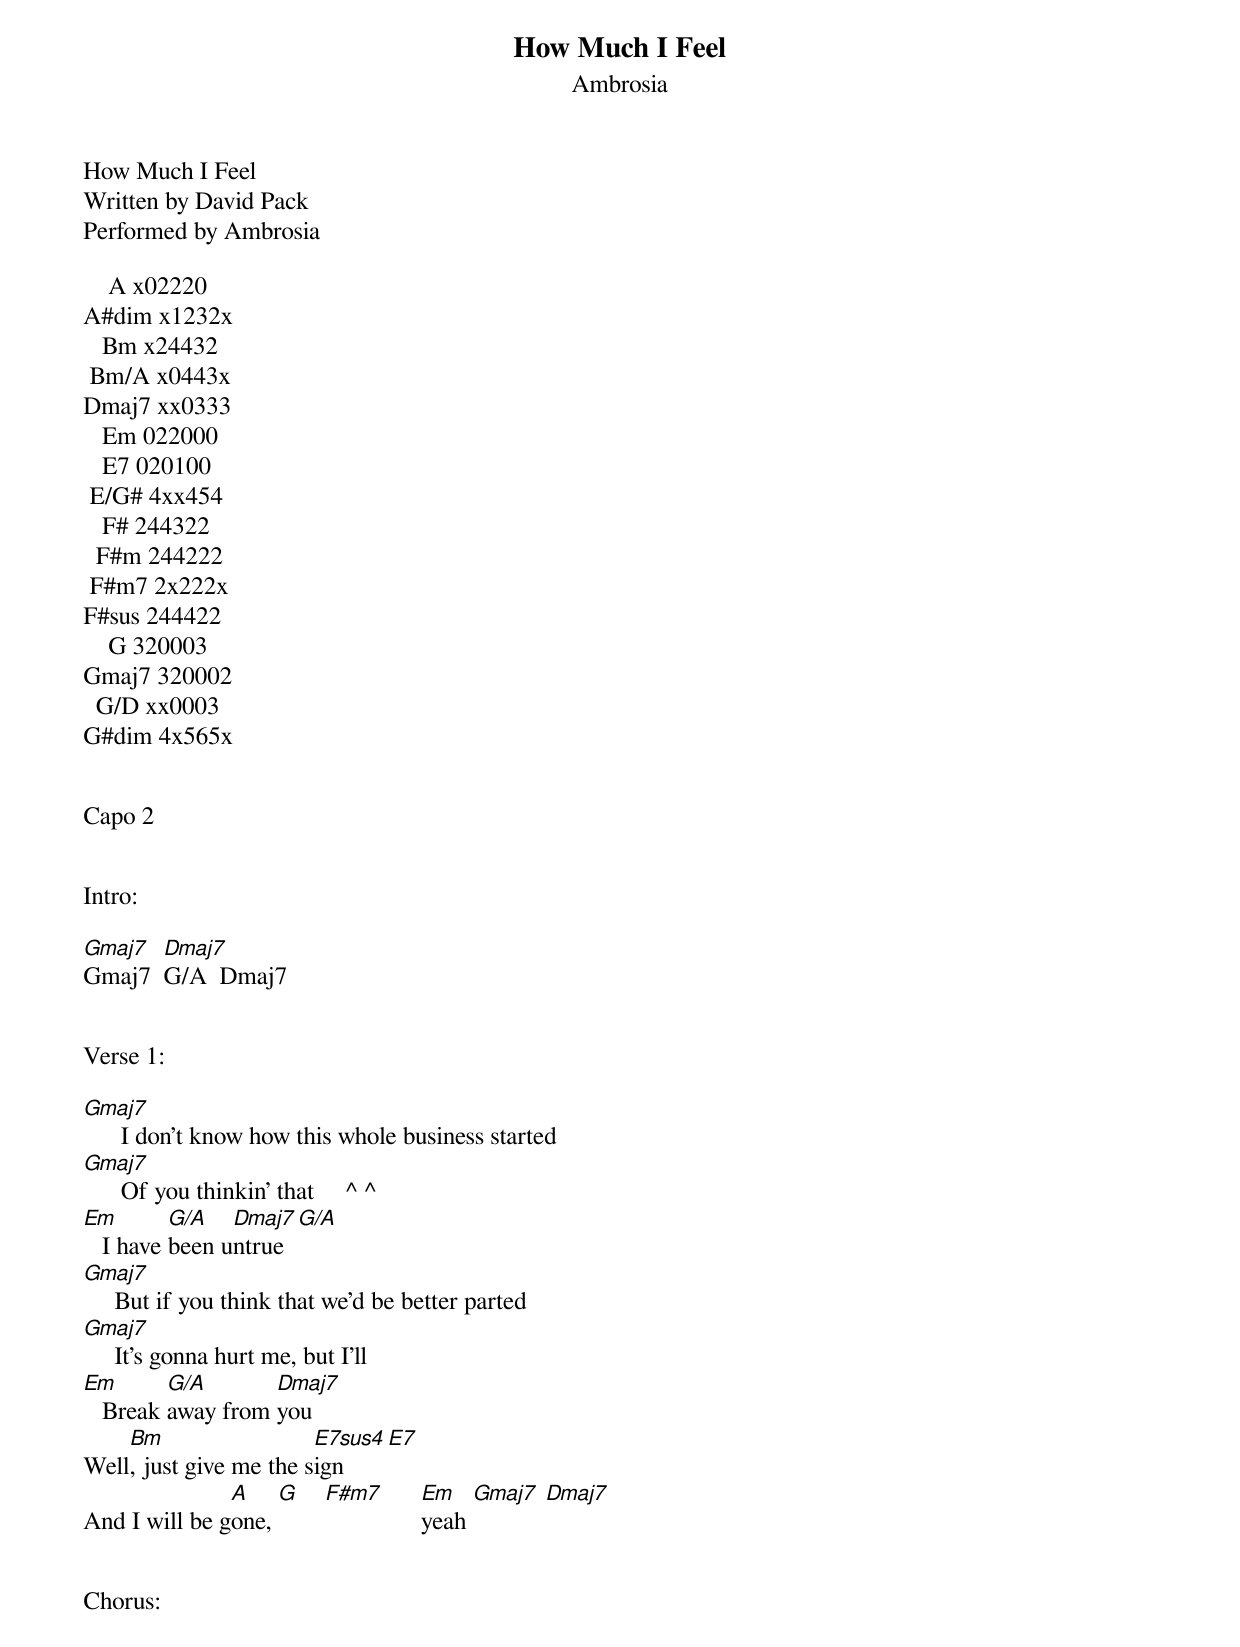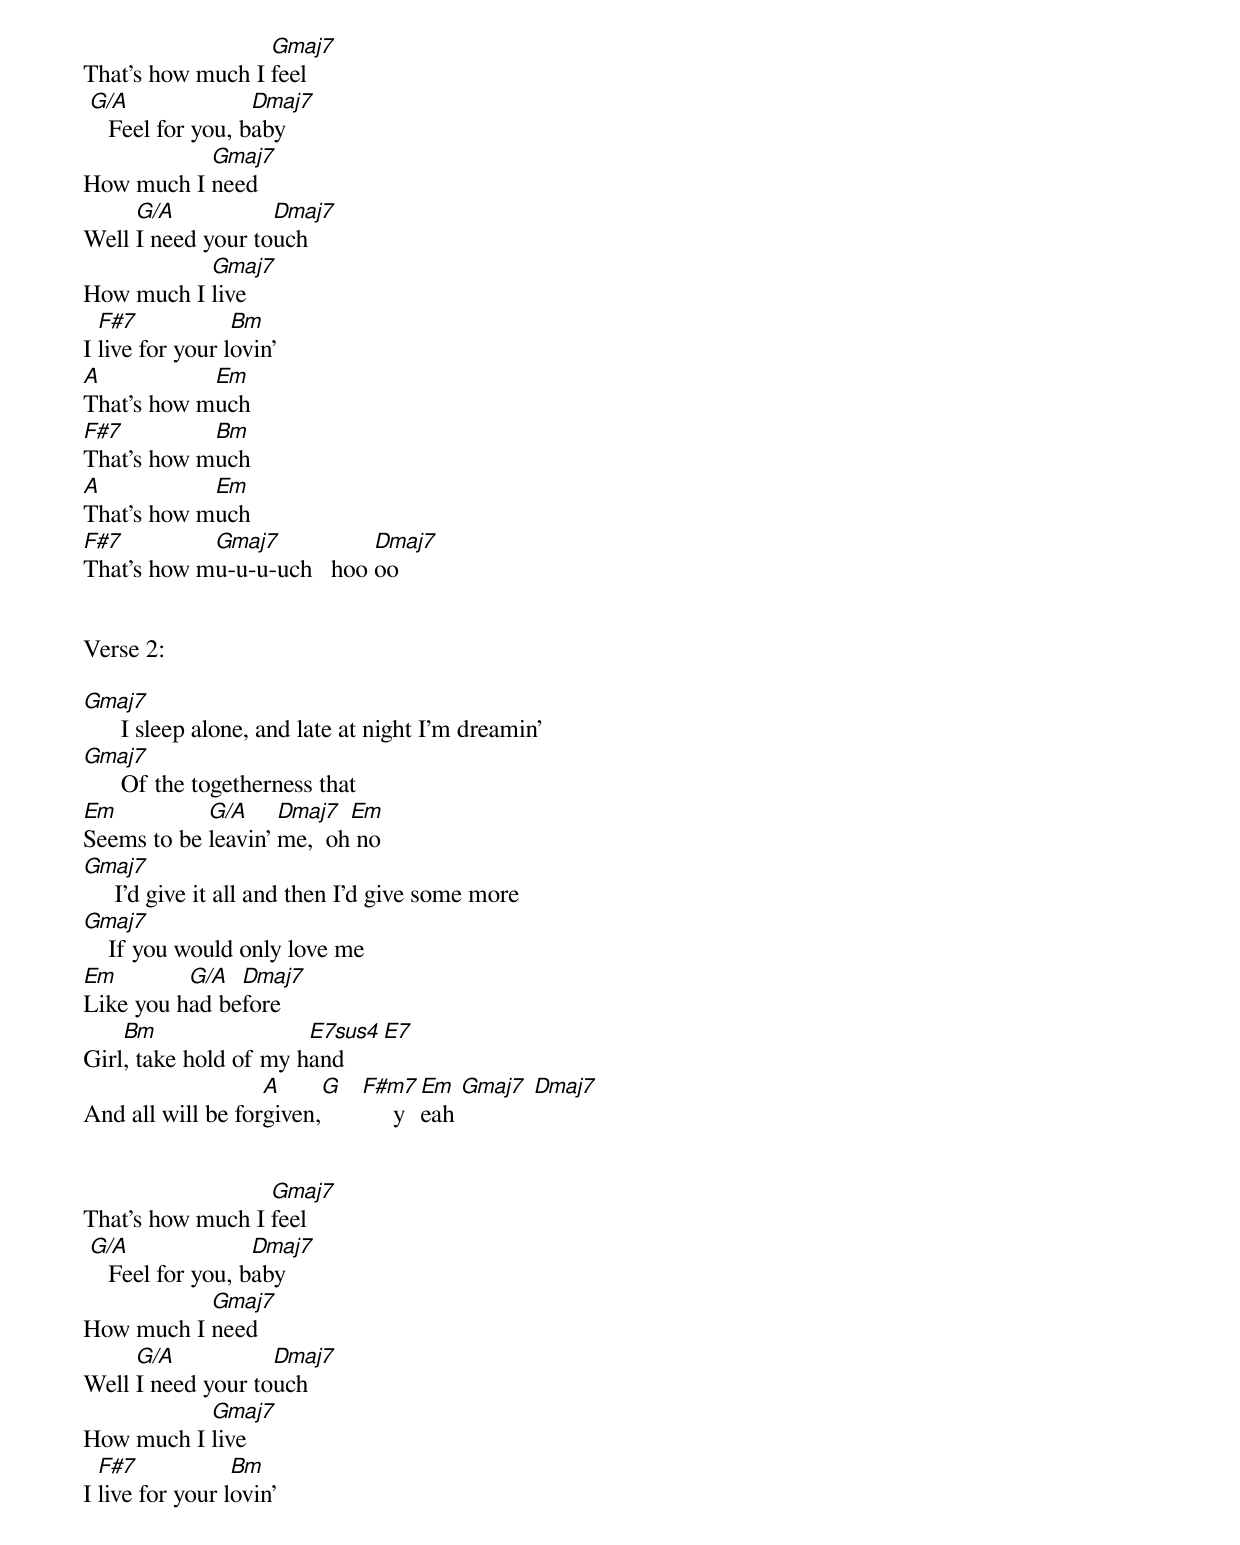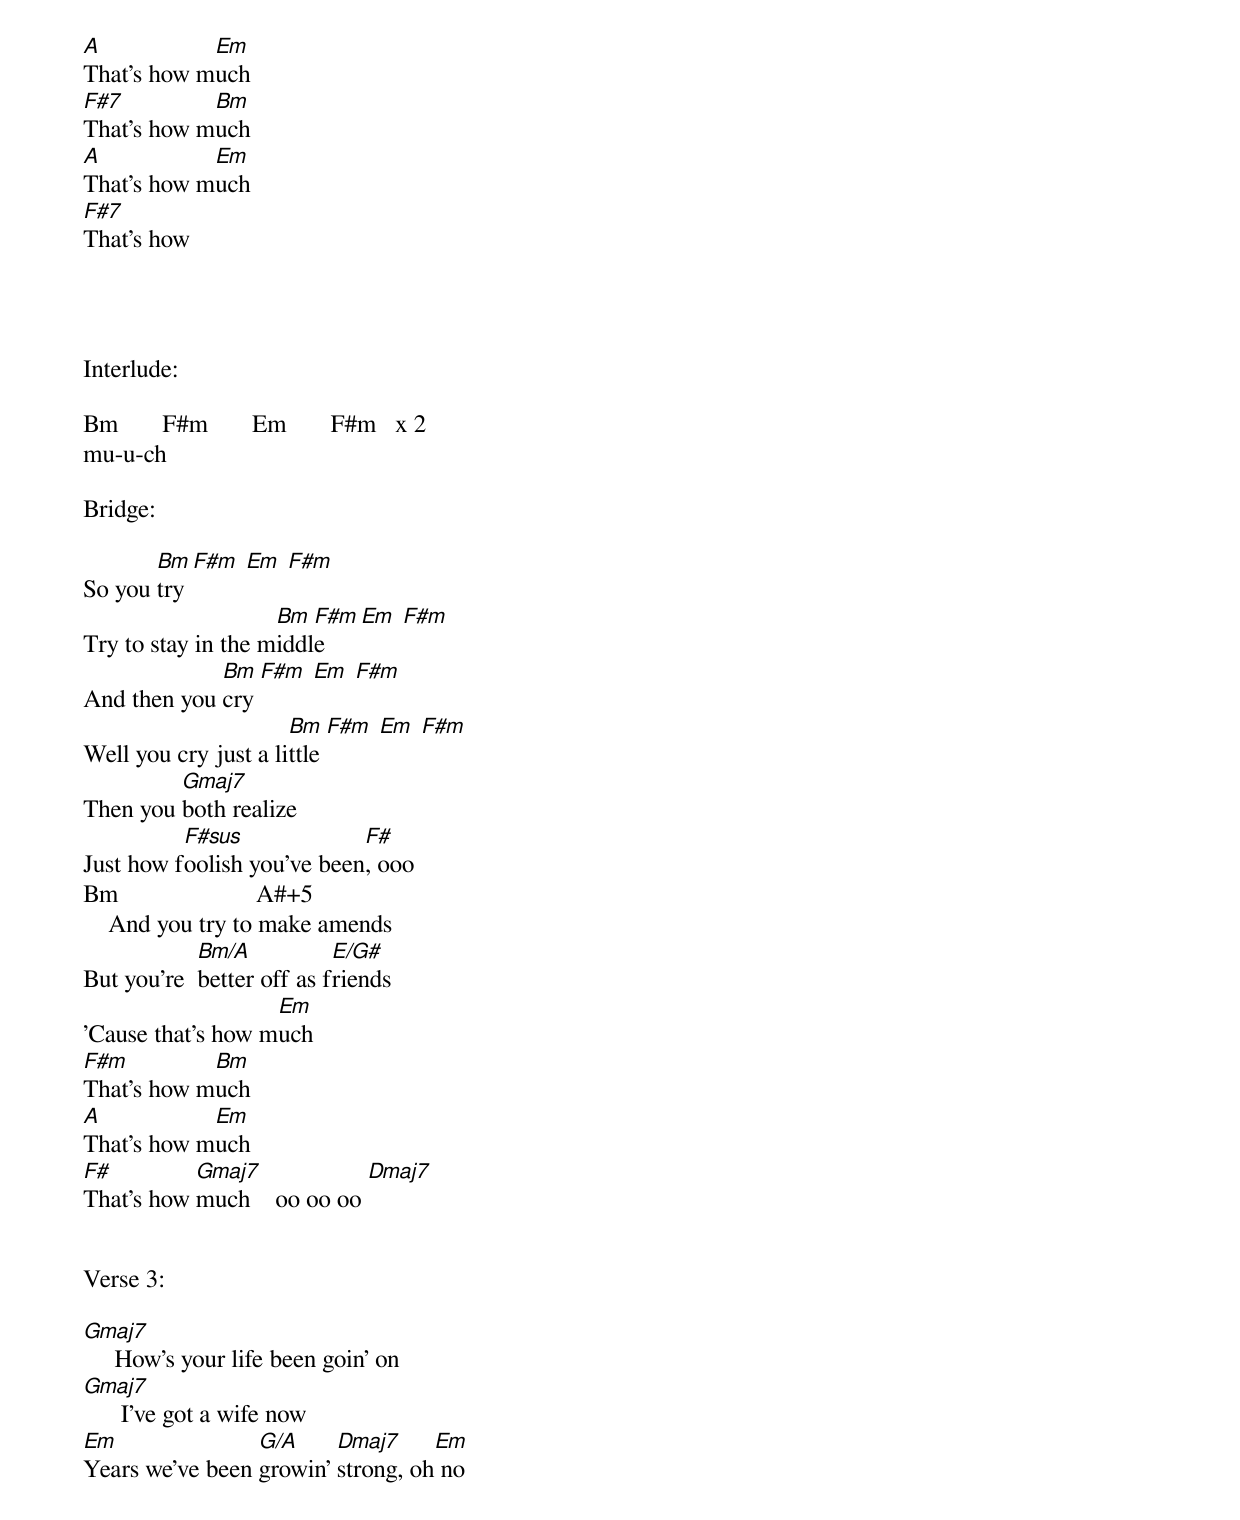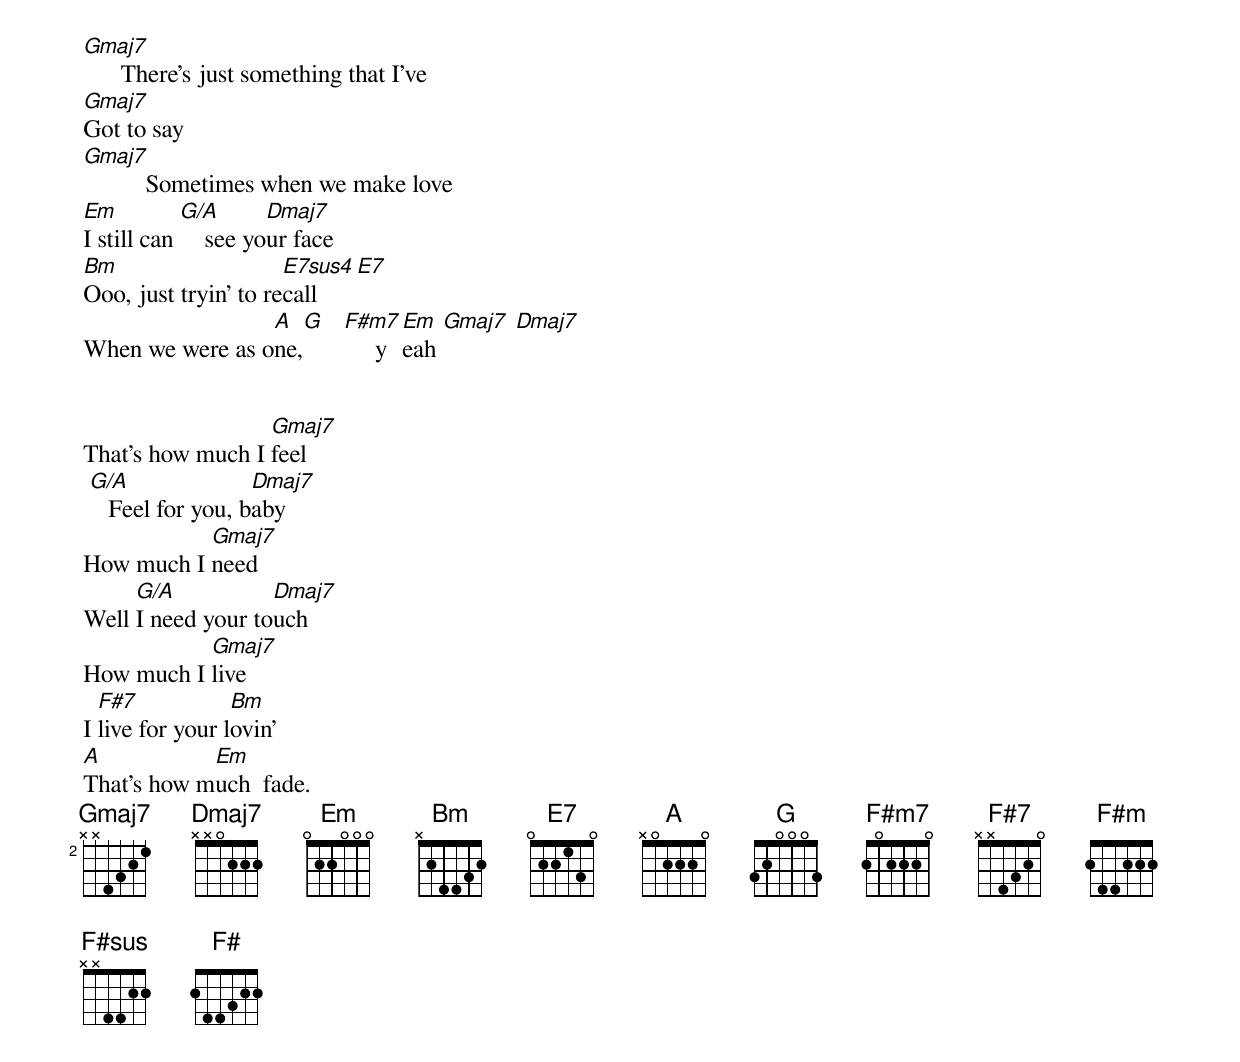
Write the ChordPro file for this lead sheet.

{title:How Much I Feel}
{subtitle:Ambrosia}
How Much I Feel
Written by David Pack
Performed by Ambrosia

    A x02220
A#dim x1232x
   Bm x24432
 Bm/A x0443x
Dmaj7 xx0333
   Em 022000
   E7 020100
 E/G# 4xx454
   F# 244322
  F#m 244222
 F#m7 2x222x
F#sus 244422
    G 320003
Gmaj7 320002
  G/D xx0003
G#dim 4x565x


Capo 2


Intro:

[Gmaj7]Gmaj7  [Dmaj7]G/A  Dmaj7


Verse 1:

[Gmaj7]      I don't know how this whole business started
[Gmaj7]      Of you thinkin' that     ^ ^
[Em]   I have [G/A]been u[Dmaj7]ntrue [G/A]
[Gmaj7]     But if you think that we'd be better parted
[Gmaj7]     It's gonna hurt me, but I'll
[Em]   Break [G/A]away from [Dmaj7]you
Well[Bm], just give me the s[E7sus4]ign  [E7]
And I will be g[A]one, [G]    [F#m7]      [Em]yeah [Gmaj7] [Dmaj7]


Chorus:

That's how much I [Gmaj7]feel
 [G/A]   Feel for you, b[Dmaj7]aby
How much I [Gmaj7]need
Well [G/A]I need your to[Dmaj7]uch
How much I [Gmaj7]live
I [F#7]live for your l[Bm]ovin'
[A]That's how m[Em]uch
[F#7]That's how m[Bm]uch
[A]That's how m[Em]uch
[F#7]That's how m[Gmaj7]u-u-u-uch   hoo [Dmaj7]oo


Verse 2:

[Gmaj7]      I sleep alone, and late at night I'm dreamin'
[Gmaj7]      Of the togetherness that
[Em]Seems to be [G/A]leavin' [Dmaj7]me,  oh[Em] no
[Gmaj7]     I'd give it all and then I'd give some more
[Gmaj7]    If you would only love me
[Em]Like you h[G/A]ad be[Dmaj7]fore
Girl[Bm], take hold of my h[E7sus4]and  [E7]
And all will be for[A]given,[G]   [F#m7]     y[Em]eah [Gmaj7] [Dmaj7]


That's how much I [Gmaj7]feel
 [G/A]   Feel for you, b[Dmaj7]aby
How much I [Gmaj7]need
Well [G/A]I need your to[Dmaj7]uch
How much I [Gmaj7]live
I [F#7]live for your l[Bm]ovin'
[A]That's how m[Em]uch
[F#7]That's how m[Bm]uch
[A]That's how m[Em]uch
[F#7]That's how




Interlude:

Bm       F#m       Em       F#m   x 2
mu-u-ch

Bridge:

So you [Bm]try [F#m] [Em] [F#m]
Try to stay in the m[Bm]iddl[F#m]e [Em] [F#m]
And then you [Bm]cry [F#m] [Em] [F#m]
Well you cry just a li[Bm]ttle [F#m] [Em] [F#m]
Then you [Gmaj7]both realize
Just how f[F#sus]oolish you've been[F#], ooo
Bm                      A#+5
    And you try to make amends
But you're  [Bm/A]better off as f[E/G#]riends
'Cause that's how m[Em]uch
[F#m]That's how m[Bm]uch
[A]That's how m[Em]uch
[F#]That's how [Gmaj7]much    oo oo oo [Dmaj7]


Verse 3:

[Gmaj7]     How's your life been goin' on
[Gmaj7]      I've got a wife now
[Em]Years we've been [G/A]growin' [Dmaj7]strong, oh[Em] no
[Gmaj7]      There's just something that I've
[Gmaj7]Got to say
[Gmaj7]          Sometimes when we make love
[Em]I still can [G/A]    see yo[Dmaj7]ur face
[Bm]Ooo, just tryin' to re[E7sus4]call [E7]
When we were as o[A]ne,[G]   [F#m7]     y[Em]eah [Gmaj7] [Dmaj7]


That's how much I [Gmaj7]feel
 [G/A]   Feel for you, b[Dmaj7]aby
How much I [Gmaj7]need
Well [G/A]I need your to[Dmaj7]uch
How much I [Gmaj7]live
I [F#7]live for your l[Bm]ovin'
[A]That's how m[Em]uch  fade.
